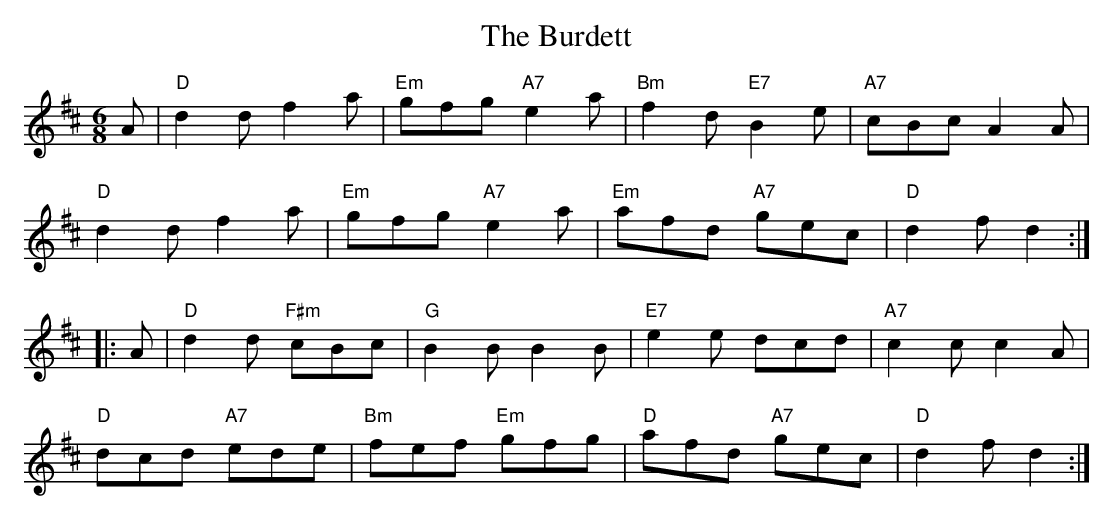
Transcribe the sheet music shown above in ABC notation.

X:1
T:The Burdett
M:6/8
K:D
A|"D"d2d f2a|"Em"gfg "A7"e2a|"Bm"f2d "E7"B2e|"A7"cBc A2A|
"D"d2d f2a|"Em"gfg "A7"e2a|"Em"afd "A7"gec|"D"d2f d2:|
|:A|"D"d2d "F#m"cBc|"G"B2B B2B|"E7"e2e dcd|"A7"c2c c2A|
"D"dcd "A7"ede|"Bm"fef "Em"gfg|"D"afd "A7"gec|"D"d2f d2:|
